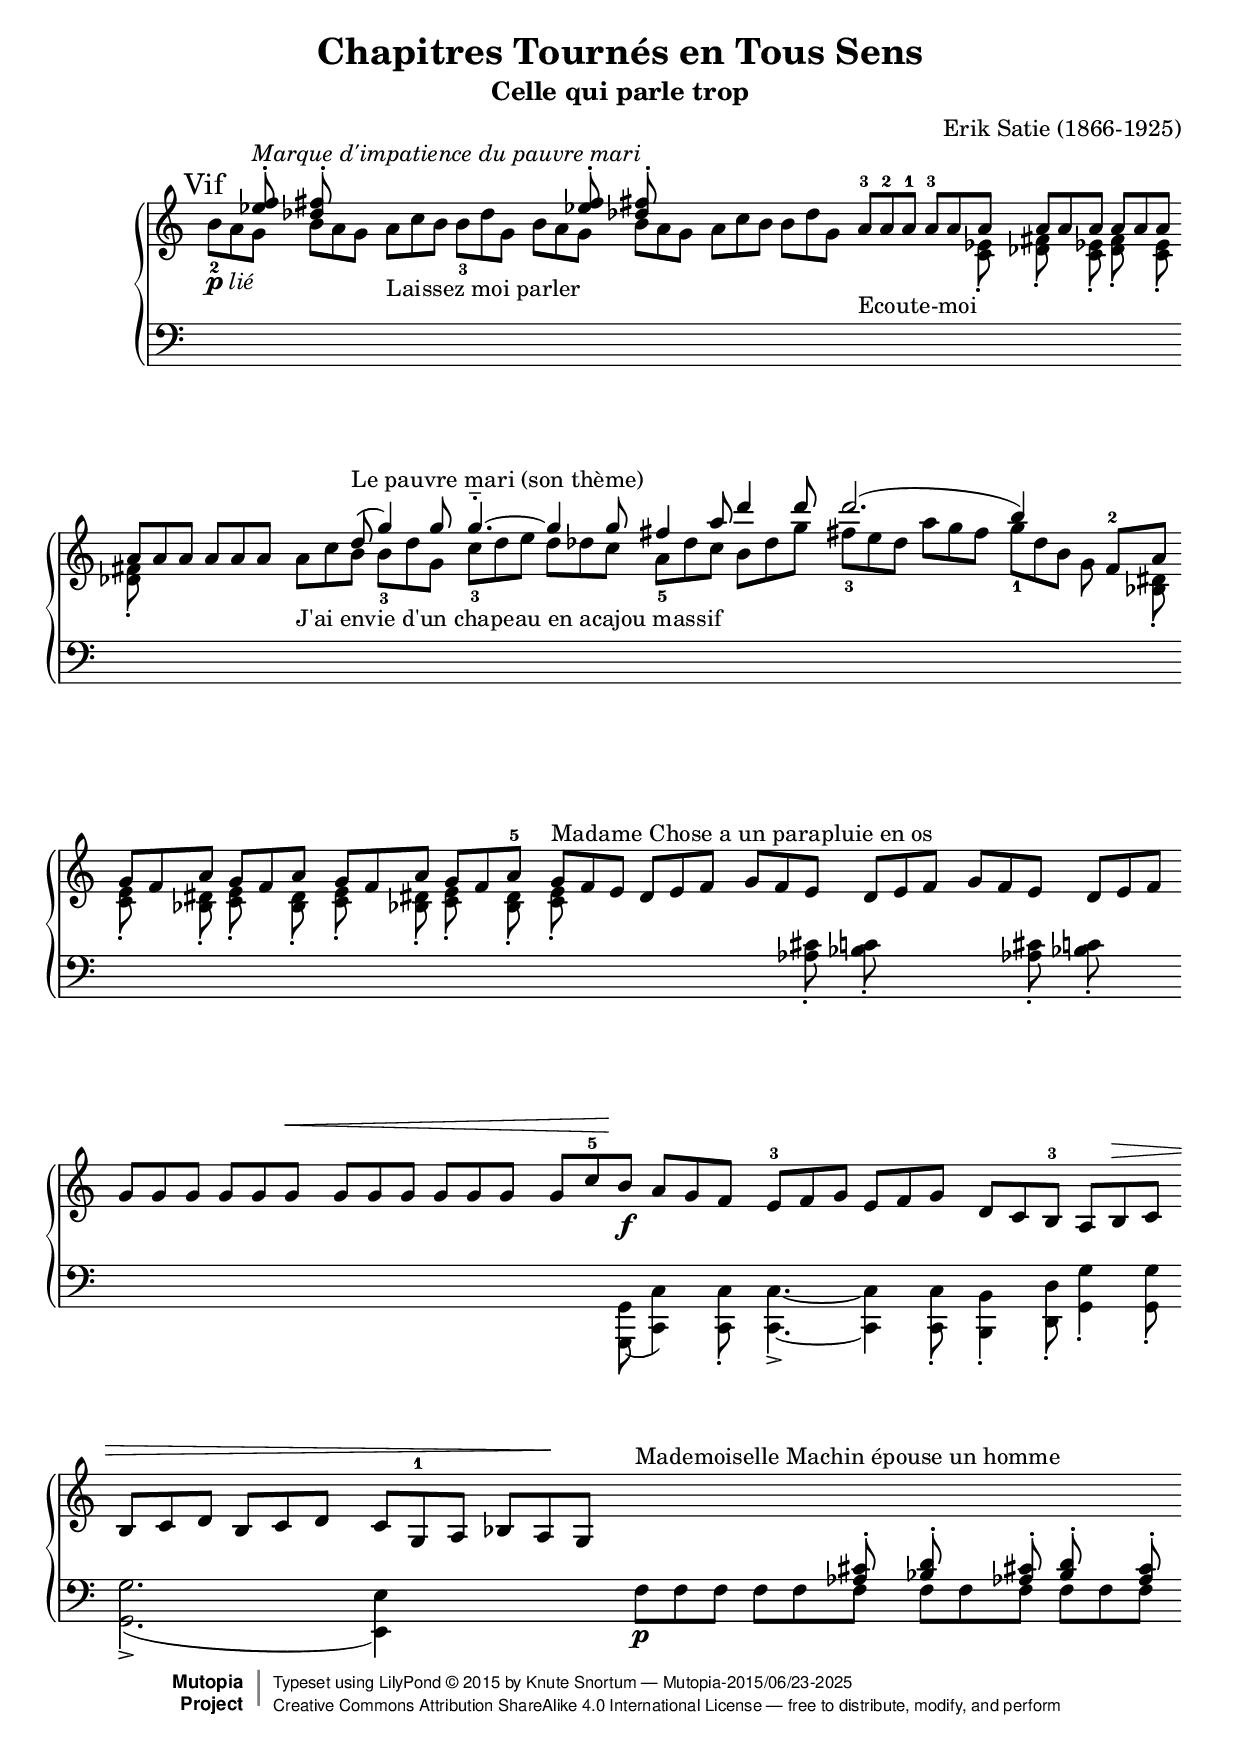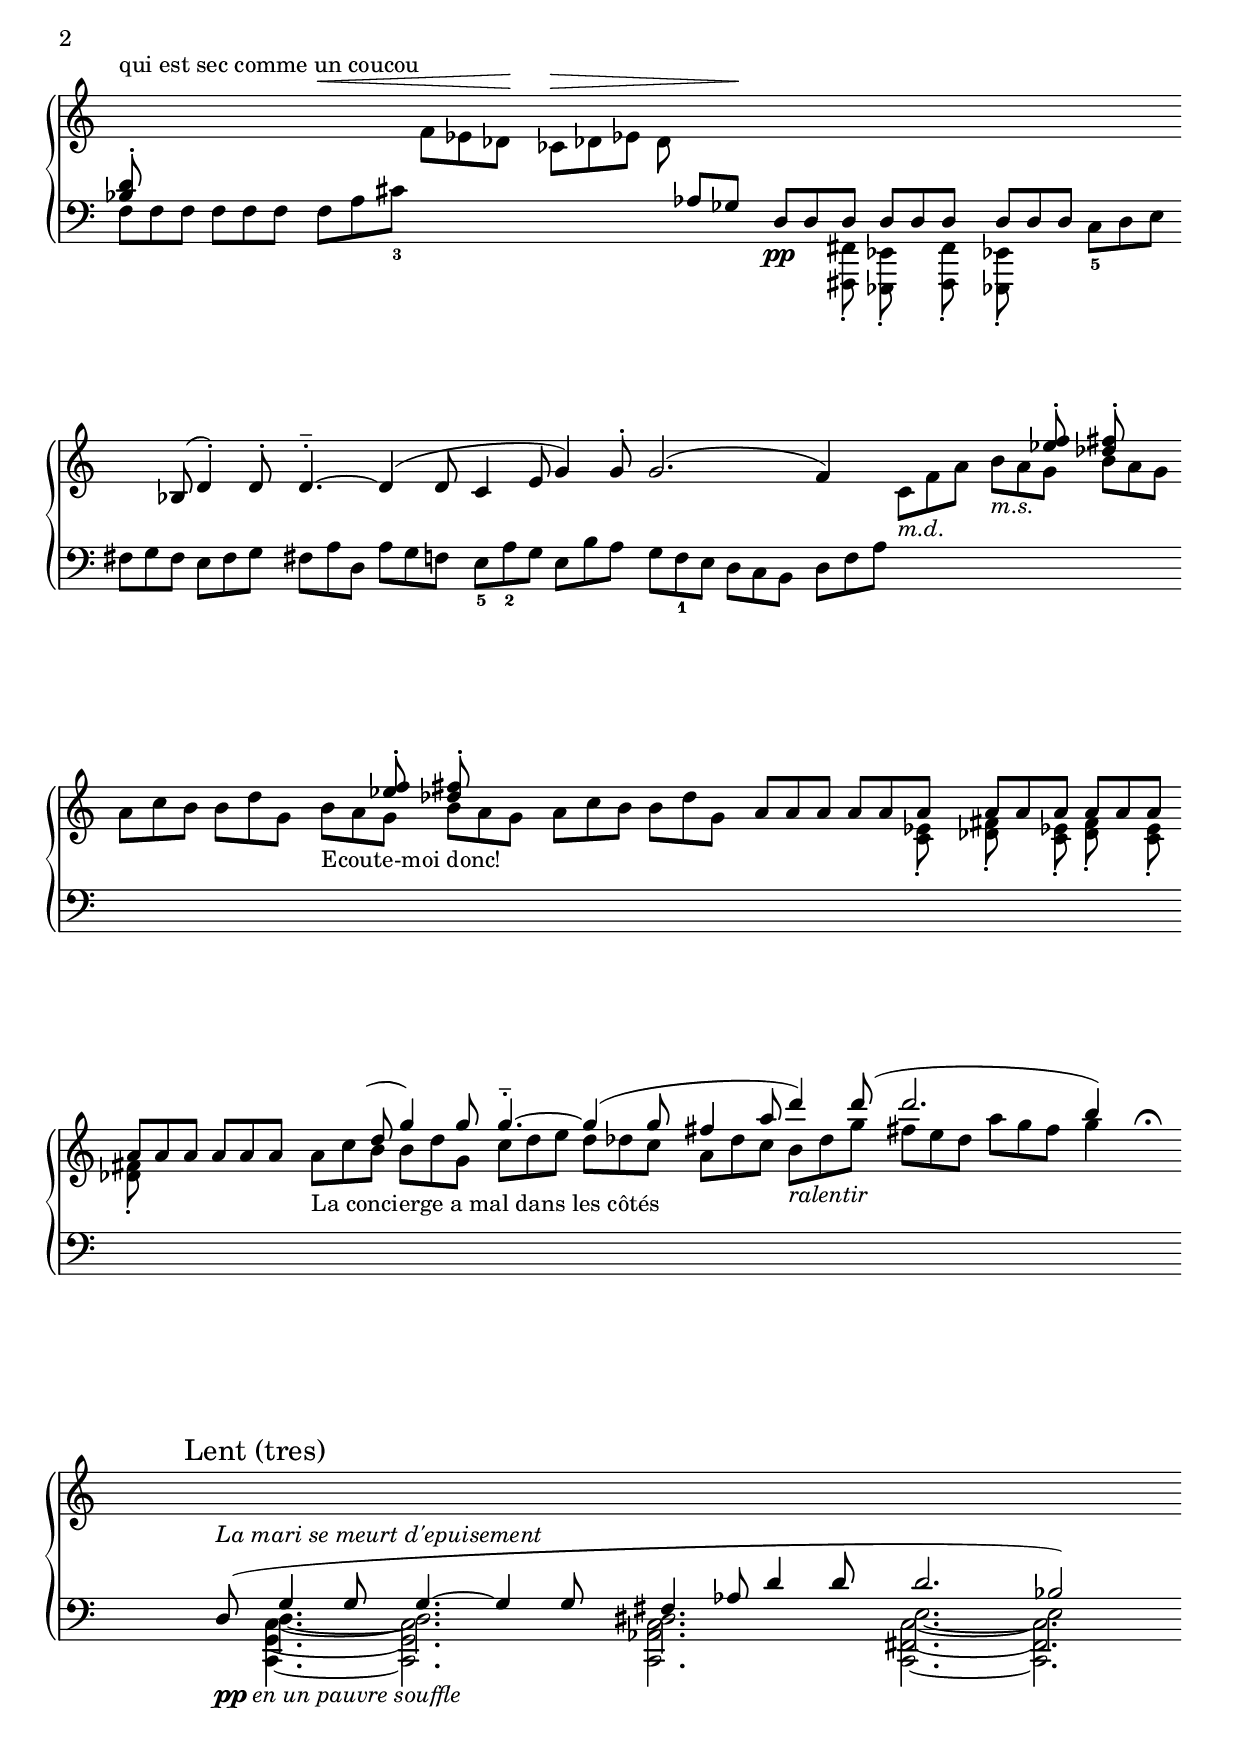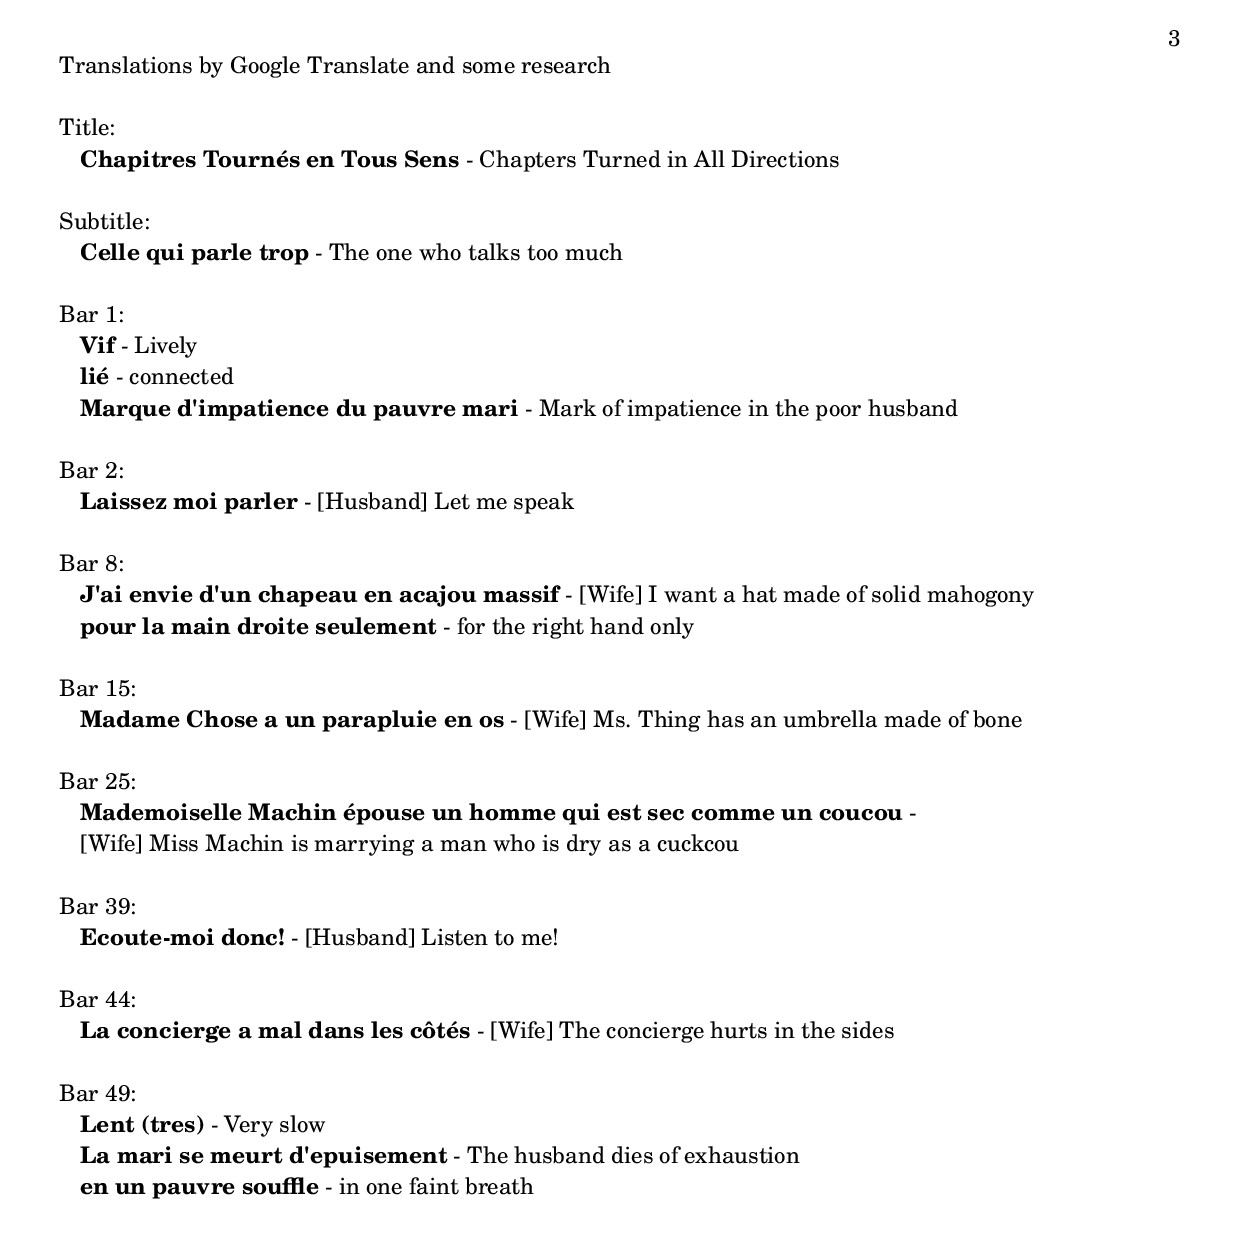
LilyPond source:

\version "2.19.21"
\language "english"

\header {
  title        = "Chapitres Tournés en Tous Sens"
  subtitle     = "Celle qui parle trop"
  composer     = "Erik Satie (1866-1925)"
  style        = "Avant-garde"
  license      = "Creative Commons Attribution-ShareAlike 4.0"
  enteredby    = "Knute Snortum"
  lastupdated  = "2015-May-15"
  date         = "1913"
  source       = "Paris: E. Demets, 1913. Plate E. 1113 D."

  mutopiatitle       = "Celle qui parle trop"
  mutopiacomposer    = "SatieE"
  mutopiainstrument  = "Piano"
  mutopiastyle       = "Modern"
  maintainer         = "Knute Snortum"
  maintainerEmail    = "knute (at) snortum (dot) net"
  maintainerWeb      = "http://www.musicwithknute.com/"

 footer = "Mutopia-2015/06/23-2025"
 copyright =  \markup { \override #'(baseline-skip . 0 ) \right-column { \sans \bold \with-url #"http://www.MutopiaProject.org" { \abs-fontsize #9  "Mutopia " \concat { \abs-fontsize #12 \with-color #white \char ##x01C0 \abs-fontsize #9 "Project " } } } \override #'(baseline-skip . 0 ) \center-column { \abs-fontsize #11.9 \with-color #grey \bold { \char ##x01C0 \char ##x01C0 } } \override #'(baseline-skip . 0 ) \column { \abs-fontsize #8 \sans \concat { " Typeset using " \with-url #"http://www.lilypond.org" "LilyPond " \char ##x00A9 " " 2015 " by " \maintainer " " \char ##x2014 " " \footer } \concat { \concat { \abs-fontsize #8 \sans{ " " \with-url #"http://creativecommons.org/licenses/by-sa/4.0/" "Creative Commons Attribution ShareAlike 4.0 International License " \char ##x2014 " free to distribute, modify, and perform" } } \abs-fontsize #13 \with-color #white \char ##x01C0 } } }
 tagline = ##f
}

% -------------------
% --- Definitions ---
% -------------------

octaveUp = { 
  \set Staff.ottavation = #"8va pour la main droite seulement"
  \once \override Staff.OttavaBracket.direction = #UP
  \set Voice.middleCPosition = #(- 6 5) % c'' 
}

octaveOff = {
  \unset Staff.ottavation
  \unset Voice.middleCPosition
}

shapeOne = \shape #'((-1 . 2.5) (0 . 2.5) (0 . 2) (0 . 2)) Slur

% --- Put nonmusical text into variables
phraseImpatience = "Marque d'impatience du pauvre mari" 
phrasePoorHusband = "Le pauvre mari (son thème)"
phraseListen = "Ecoute-moi"
phraseMsThing = "Madame Chose a un parapluie en os"
phraseMissMachin = 
  "Mademoiselle Machin épouse un homme qui est sec comme un coucou" 
phraseMissMachinOne = "Mademoiselle Machin épouse un homme"
phraseMissMachinTwo = "qui est sec comme un coucou"
phraseSpeak = "Laissez moi parler" 
phraseWoodHat = "J'ai envie d'un chapeau en acajou massif" 
phraseListenTwo = "Ecoute-moi donc!"
phrasePainSide = "La concierge a mal dans les côtés" 
phraseHusbandDies = "La mari se meurt d'epuisement" 
textImpatience = ^ \markup { \italic \phraseImpatience }
textSpeak = _ \markup { \whiteout \phraseSpeak }
textWoodHat = _ \markup { \whiteout \phraseWoodHat }
textPainSide = _ \markup { \whiteout \phrasePainSide }
textHusbandDies = ^ \markup { \whiteout \italic \phraseHusbandDies }

% --- Musical text
ral = \markup { \italic ralentir }
pLie = \markup { \dynamic p \italic lié }
ppFaint = \markup { \dynamic pp \italic { en un pauvre souffle } }
md = \markup { \italic m.d. }
ms = \markup { \italic m.s. }

% -------------
% --- Music ---
% -------------

highVoice = \relative c'' {
  \mark "Vif"
  s8 s <ef f> -. \textImpatience <df fs>8 -. s s |
  s2. |
  s8 s <ef f> -. <df fs> -. s s |
  s2. |
  a8 -3 _ \phraseListen a8 -2 a -1 a -3 a a |
  a8 a a a a a |
  a8 a a a a a |
  
  \barNumberCheck #8
  
  s8 s \octaveUp d,8 ( ^ \phrasePoorHusband g4 ) g8 |
  g4. -.-- ~ g4 g8 |
  fs4 a8 d4 d8 |
  d2. ( |
  b4 ) \octaveOff s8 s f -2 a | \break
  g8 f a g f a | 
  g8 f a g f a -5 |
  g8 ^ \phraseMsThing f8 e d e f |
  
  \barNumberCheck #16
  
  g8 f e d e f |
  g8 f e d e f |
  g8 g g g g g ^ \< |
  g8 g g g g g |
  g8 c -5 b _ \f a g f |
  e8 -3 f g e f g |
  d8 c b -3 a b ^ \> c |
  b8 c d b c d |
  
  \barNumberCheck #24
  
  c8 g -1 a bf a \! g |
  s2. ^ \phraseMissMachinOne |
  s2. |
  s2. ^ \phraseMissMachinTwo |
  s2. * 4 |
  
  \barNumberCheck #32
  
  s8 s bf ( d4 -. ) d8 -. |
  d4. -.-- ~ d4 ( d8 |
  c4 e8 g4 ) g8 -. |
  g2. ( |
  f4 ) s8 s4. |
  s8 s <ef' f> -. <df fs> -. s s |
  s2. |
  s8 s <ef f> -. <df fs> -. s s |
  
  \barNumberCheck #40
  
  s2. |
  a8 a a a a a |
  a8 a a a a a |
  a8 a a a a a |
  s8 s \octaveUp \shapeOne d,8 ( g4 ) g8 |
  g4. -.-- ~ g4 ( g8 |
  fs4 a8 d4 _ \ral ) d8 ( |
  d2. |
  
  \barNumberCheck #48
  
  b4 ) \octaveOff s8 s4. \fermata | \break
  s2. | s | s | s | s |
  
  \barNumberCheck #54
}

upperMiddle = \relative c'' {
  b8 -2 _ \pLie a8 g b a g |
  a8 \textSpeak c8 b b -3 d g, |
  b8 a g b a g |
  a8 c b b d g, |
  s4. s8 s <c, ef> -. |
  <df fs>8 -. s <c ef> -. <df fs> -. s <c ef> -. |
  <df fs>8 -. s s s4. |
  
  \barNumberCheck #8
  
  a'8 \textWoodHat c b b -3 d g, |
  c8 -3 d e d df c |
  a8 -5 d c b d g |
  fs8 -3 e d a' g fs 
  g8 -1 d b g s <bf, ds> -. |
  <c e>8 -. s <bf ds> -. <c e> -. s <bf ds> -. |
  <c e>8 -. s <bf ds> -. <c e> -. s <bf ds> -. |
  <c e>8 -. s s s4. |
  
  \barNumberCheck #16
  
  s2. * 8 | 
  
  \barNumberCheck #24
  
  s2. * 4 | 
  s4. ^ \< f8 ef df \! | 
  cf8 ^ \> df ef df s s \! |
  s2. | s |
  
  \barNumberCheck #32
  
  s2. | s | s | s | 
  s4. c8 _ \md f a |
  b8 _ \ms a g b a g |
  a8 c b b d g, |
  b8 _ \phraseListenTwo a g b a g |
  
  \barNumberCheck #40
  
  a8 c b b d g, |
  s4. s8 s <c, ef> -. |
  <df fs>8 -. s <c ef> -. <df fs> -. s <c ef> -. |
  <df fs>8 -. s s s4. |
  a'8 \textPainSide c b b d g, |
  c8 d e d df c |
  a8 d c b d g |
  fs8 e d a' g fs |
  
  \barNumberCheck #48
  
  g4 s8 s4. |
  s2. * 5 |
  
  \barNumberCheck #54
}

lowerMiddle = \relative c' {
  s2. * 7 | 
  \barNumberCheck #8
  s2. * 8 | 
  \barNumberCheck #16
  s2. * 8 |
  
  \barNumberCheck #24
  
  s2. |
  s4. s8 s <af cs> -. |
  <bf d>8 -. s <af cs> -. <bf d> -. s <af cs> -. | \break
  <bf d> -. s s s4. |
  s2. |
  s4. s8 af gf |
  d8 \pp d d d d d |
  d8 d d s s s |
  
  \barNumberCheck #32
  s2. * 8 |
  \barNumberCheck #40
  s2. * 8 |
  
  \barNumberCheck #48
  
  s2. |
  <<
    {
      s8 s d ( _ \ppFaint \textHusbandDies \mark "Lent (tres)" g4 g8 |
      g4. ~ g4 g8 |
      fs4 af8 d4 d8 |
      d2. |
      bf2 ) s4 |
      
      \barNumberCheck #54
      
    } \\ {
      s4. d,4. ~ |
      d2. |
      ds2. |
      e2. ~ |
      e2 s4 |
      
      \barNumberCheck #54      
    
    }
  >>
}

lowVoice = \relative c' {
  s2. * 7 | 
  \barNumberCheck #8
  s2. * 8 |
  \barNumberCheck #16
  
  s8 s <af cs> -. <bf c> -. s s |
  s8 s <af cs> -. <bf c> -. s s |
  s2. |
  s2. |
  s8 s8 <g, g,> ( <c c,>4 ) q8 -. |
  <c c,>4. -> ~ q4 q8 -. |
  <b b,>4 -. <d d,>8 -. <g g,>4 -. q8 -. |
  <g g,>2. -> ( |
  
  \barNumberCheck #24
  
  <e e,>4 ) s8 s4. |
  f8 \p f f f f f |
  f8 f f f f f |
  f8 f f f f f |
  f8 a cs -3 s4. |
  s2. |
  s8 s <fs,, fs,> -. <ef ef,> -. s <fs fs,> -. |
  <ef ef,> -. s s c' -5 d e |
  
  \barNumberCheck #32
  
  fs8 g fs e fs g |
  fs8 a d, a' g f |
  e8 -5 a -2 g e b' a |
  g8 f -1 e d c b |
  d8 f a s s s |
  s2. | s | s |
  
  \barNumberCheck #40
  
  s2. * 8 |
  
  \barNumberCheck #48
  
  s2. |
  s4. <c, g c,>4. ~ |
  q2. |
  <c af c,>2. |
  <c fs, c>2. ~ |
  q2. |
  
  \barNumberCheck #54
}

% -----------------------
% --- Layout and MIDI ---
% -----------------------

global = {
  \key c \major
  \time 6/8
}

upper = {
  \global
  \clef treble
  <<
    \new Voice { \voiceOne \highVoice }
    \new Voice { \voiceTwo \upperMiddle }
  >>
  \pageBreak
}

lower = {
  \global
  \clef bass
  <<
    \new Voice { \voiceThree \lowerMiddle }
    \new Voice { \voiceFour \lowVoice }
  >>
  \pageBreak
}

\paper {
  % --- Set these to false after all editing is finished
  ragged-bottom = ##f
  ragged-last-bottom = ##f
  ragged-right = ##f
}

\score {
  \new PianoStaff <<
    \new Staff = "upper" \upper
    \new Staff = "lower" \lower
  >>
  \layout { 
    \context {
      \Score
      \hide BarLine
      \hide SpanBar
      \remove "Bar_number_engraver"
    }
    \context {
      \Staff
      \remove "Time_signature_engraver"
    }
  } 
}

\include "articulate.ly"

\score {
  \articulate <<
    \new PianoStaff <<
      \new Staff \upper
      \new Staff \lower
    >>
  >>
  \midi { 
    \tempo 4. = 144
  }
}

% --------------------
% --- Translations ---
% --------------------

\markup {
  \column {
    \line { Translations by \with-url #"http://translate.google.com" {Google Translate} and some research }
    \line { \null }
    \line { Title: }
    \line { \hspace #2 \bold { Chapitres Tournés en Tous Sens } - Chapters Turned in All Directions }
    \line { \null }
    \line { Subtitle: }
    \line { \hspace #2 \bold { Celle qui parle trop } - The one who talks too much }
    \line { \null }
    \line { Bar 1: }
    \line { \hspace #2 \bold { Vif } - Lively }
    \line { \hspace #2 \bold { lié } - connected }
    \line { \hspace #2 \bold \phraseImpatience - Mark of impatience in the poor husband }
    \line { \null }
    \line { Bar 2: }
    \line { \hspace #2 \bold \phraseSpeak - [Husband] Let me speak }
    \line { \null }
    \line { Bar 8: }
    \line { \hspace #2 \bold \phraseWoodHat - [Wife] I want a hat made of solid mahogony }
    \line { \hspace #2 \bold { pour la main droite seulement } - for the right hand only }
    \line { \null }
    \line { Bar 15: }
    \line { \hspace #2 \bold \phraseMsThing - [Wife] Ms. Thing has an umbrella made of bone }
    \line { \null }
    \line { Bar 25: }
    \line { \hspace #2 \bold \phraseMissMachin - }
    \line { \hspace #2 [Wife] Miss Machin is marrying a man who is dry as a cuckcou }
    \line { \null }
    \line { Bar 39: }
    \line { \hspace #2 \bold \phraseListenTwo - [Husband] Listen to me! }
    \line { \null }
    \line { Bar 44: }
    \line { \hspace #2 \bold \phrasePainSide - [Wife] The concierge hurts in the sides }
    \line { \null }
    \line { Bar 49: }
    \line { \hspace #2 \bold { Lent (tres) } - Very slow }
    \line { \hspace #2 \bold \phraseHusbandDies - The husband dies of exhaustion }
    \line { \hspace #2 \bold { en un pauvre souffle } - in one faint breath }
  }
}
